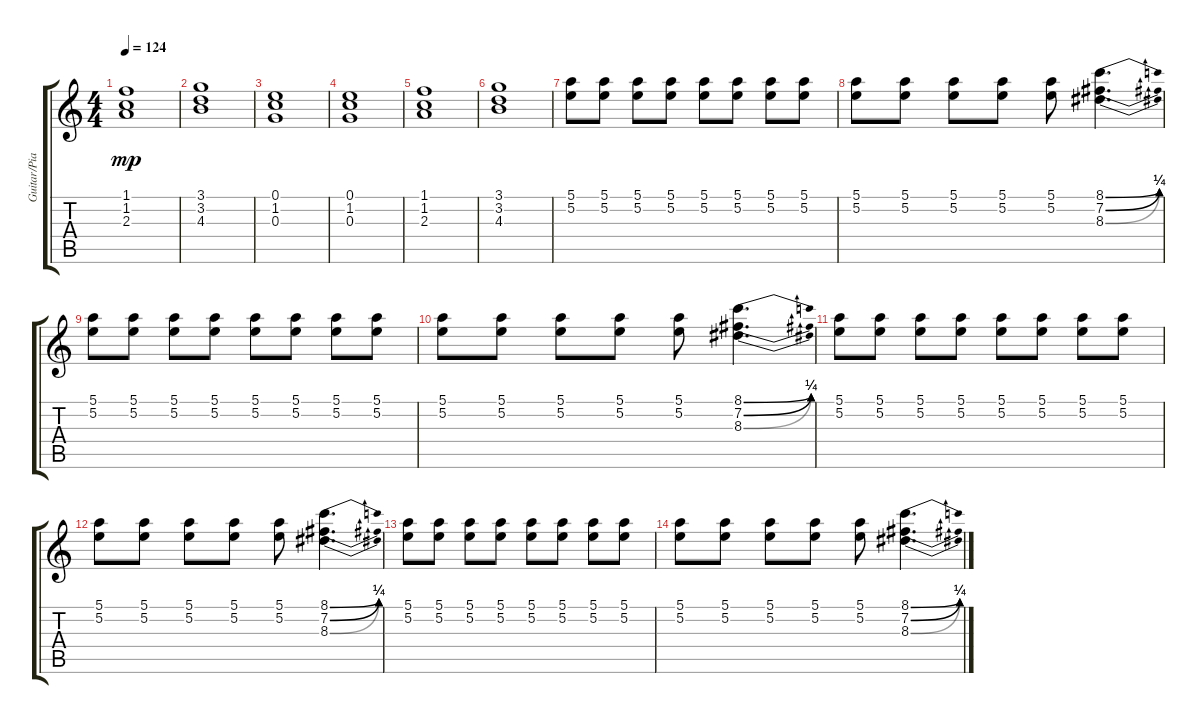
\track ("Guitar/Piano - Jerry Harrison" "Guitar/Pia") {instrument electricguitarclean}
\staff {score tabs}
\tuning (E4 B3 G3 D3 A2 E2) {hide}
\ts (4 4)
\tempo 124
\clef g2
\ks c
(1.1 1.2 2.3).1{dy mp} |
(3.1 3.2 4.3).1 |
(0.1 1.2 0.3).1 |
(0.1 1.2 0.3).1 |
(1.1 1.2 2.3).1 |
(3.1 3.2 4.3).1 |
(5.1 5.2).8 (5.1 5.2).8 (5.1 5.2).8 (5.1 5.2).8 (5.1 5.2).8 (5.1 5.2).8 (5.1 5.2).8 (5.1 5.2).8 |
(5.1 5.2).8 (5.1 5.2).8 (5.1 5.2).8 (5.1 5.2).8 (5.1 5.2).8 (8.1{be (bend 0 0 60 1)} 7.2{be (bend 0 0 60 1)} 8.3{be (bend 0 0 60 1)}).4{d} |
(5.1 5.2).8 (5.1 5.2).8 (5.1 5.2).8 (5.1 5.2).8 (5.1 5.2).8 (5.1 5.2).8 (5.1 5.2).8 (5.1 5.2).8 |
(5.1 5.2).8 (5.1 5.2).8 (5.1 5.2).8 (5.1 5.2).8 (5.1 5.2).8 (8.1{be (bend 0 0 60 1)} 7.2{be (bend 0 0 60 1)} 8.3{be (bend 0 0 60 1)}).4{d} |
(5.1 5.2).8 (5.1 5.2).8 (5.1 5.2).8 (5.1 5.2).8 (5.1 5.2).8 (5.1 5.2).8 (5.1 5.2).8 (5.1 5.2).8 |
(5.1 5.2).8 (5.1 5.2).8 (5.1 5.2).8 (5.1 5.2).8 (5.1 5.2).8 (8.1{be (bend 0 0 60 1)} 7.2{be (bend 0 0 60 1)} 8.3{be (bend 0 0 60 1)}).4{d} |
(5.1 5.2).8 (5.1 5.2).8 (5.1 5.2).8 (5.1 5.2).8 (5.1 5.2).8 (5.1 5.2).8 (5.1 5.2).8 (5.1 5.2).8 |
(5.1 5.2).8 (5.1 5.2).8 (5.1 5.2).8 (5.1 5.2).8 (5.1 5.2).8 (8.1{be (bend 0 0 60 1)} 7.2{be (bend 0 0 60 1)} 8.3{be (bend 0 0 60 1)}).4{d}
